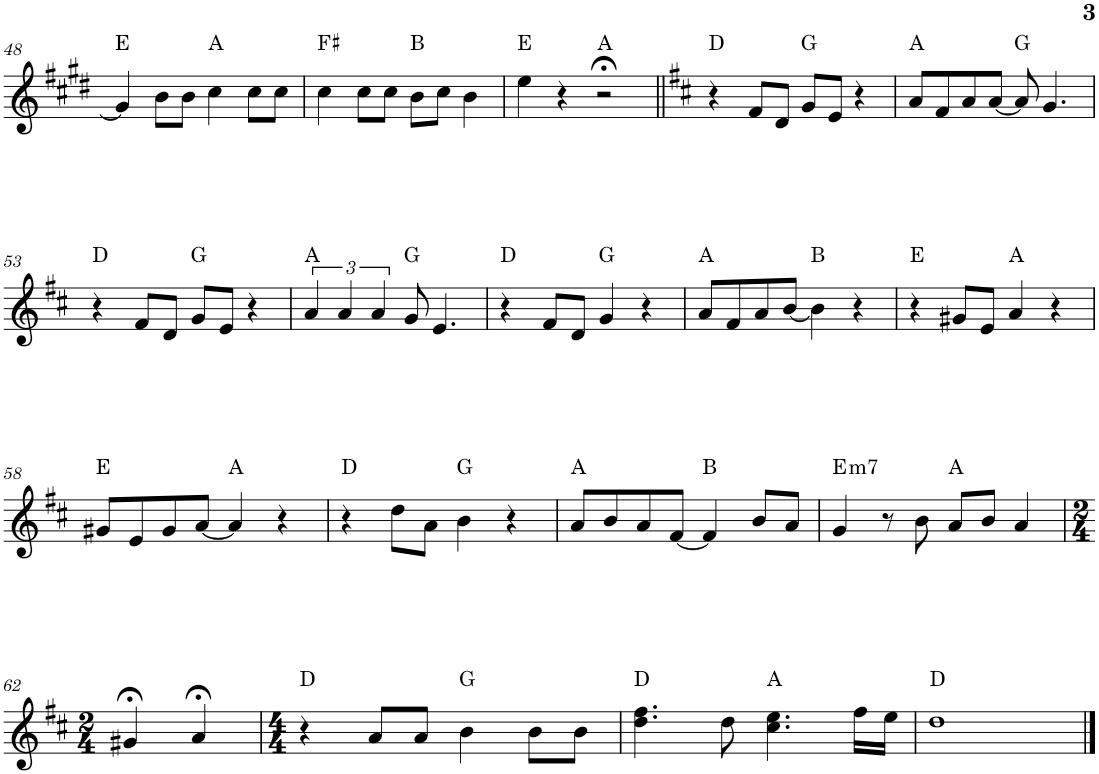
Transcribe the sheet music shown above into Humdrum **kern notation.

**kern	**harte
*part1	*part1
*staff1	*
*I"P1	*
!!LO:PB:g=z
*clefG2	*
*k[f#c#g#d#]	*
*E:	*
*M4/4	*
=48	=48
4g#/]	E:maj
8b\L	.
8b\J	.
4cc#\	A:maj
8cc#\L	.
8cc#\J	.
=49	=49
4cc#\	F#:maj
8cc#\L	.
8cc#\J	.
8b\L	B:maj
8cc#\J	.
4b\	.
=50	=50
4ee\	E:maj
4r	.
2r;<	A:maj
=51||	=51||
*k[f#c#]	*
*D:	*
4r	D:maj
8f#/L	.
8d/J	.
8g/L	G:maj
8e/J	.
4r	.
=52	=52
8a/L	A:maj
8f#/	.
8a/	.
[<8a/J	.
8a/]	G:maj
4.g/	.
!!LO:LB:g=z
=53	=53
4r	D:maj
8f#/L	.
8d/J	.
8g/L	G:maj
8e/J	.
4r	.
=54	=54
6a/	A:maj
6a/	.
6a/	.
8g/	G:maj
4.e/	.
=55	=55
4r	D:maj
8f#/L	.
8d/J	.
4g/	G:maj
4r	.
=56	=56
8a/L	A:maj
8f#/	.
8a/	.
[<8b/J	.
4b\]	B:maj
4r	.
=57	=57
4r	E:maj
8g#X/L	.
8e/J	.
4a/	A:maj
4r	.
!!LO:LB:g=z
=58	=58
8g#X/L	E:maj
8e/	.
8g#/	.
[<8a/J	.
4a/]	A:maj
4r	.
=59	=59
4r	D:maj
8dd\L	.
8a\J	.
4b\	G:maj
4r	.
=60	=60
8a/L	A:maj
8b/	.
8a/	.
[<8f#/J	.
4f#/]	B:maj
8b/L	.
8a/J	.
=61	=61
!	!LO:H:kt=m7
4g/	E:min7
8r	.
8b\	.
8a/L	A:maj
8b/J	.
4a/	.
!!LO:LB:g=z
=62	=62
*M2/4	*
4g#X;</	.
4a;</	.
=63	=63
*M4/4	*
4r	D:maj
8a/L	.
8a/J	.
4b\	G:maj
8b\L	.
8b\J	.
=64	=64
4.dd\ 4.ff#\	D:maj
8dd\	.
4.cc#\ 4.ee\	A:maj
16ff#\LL	.
16ee\JJ	.
=65	=65
1dd	D:maj
==	==
*-	*-
